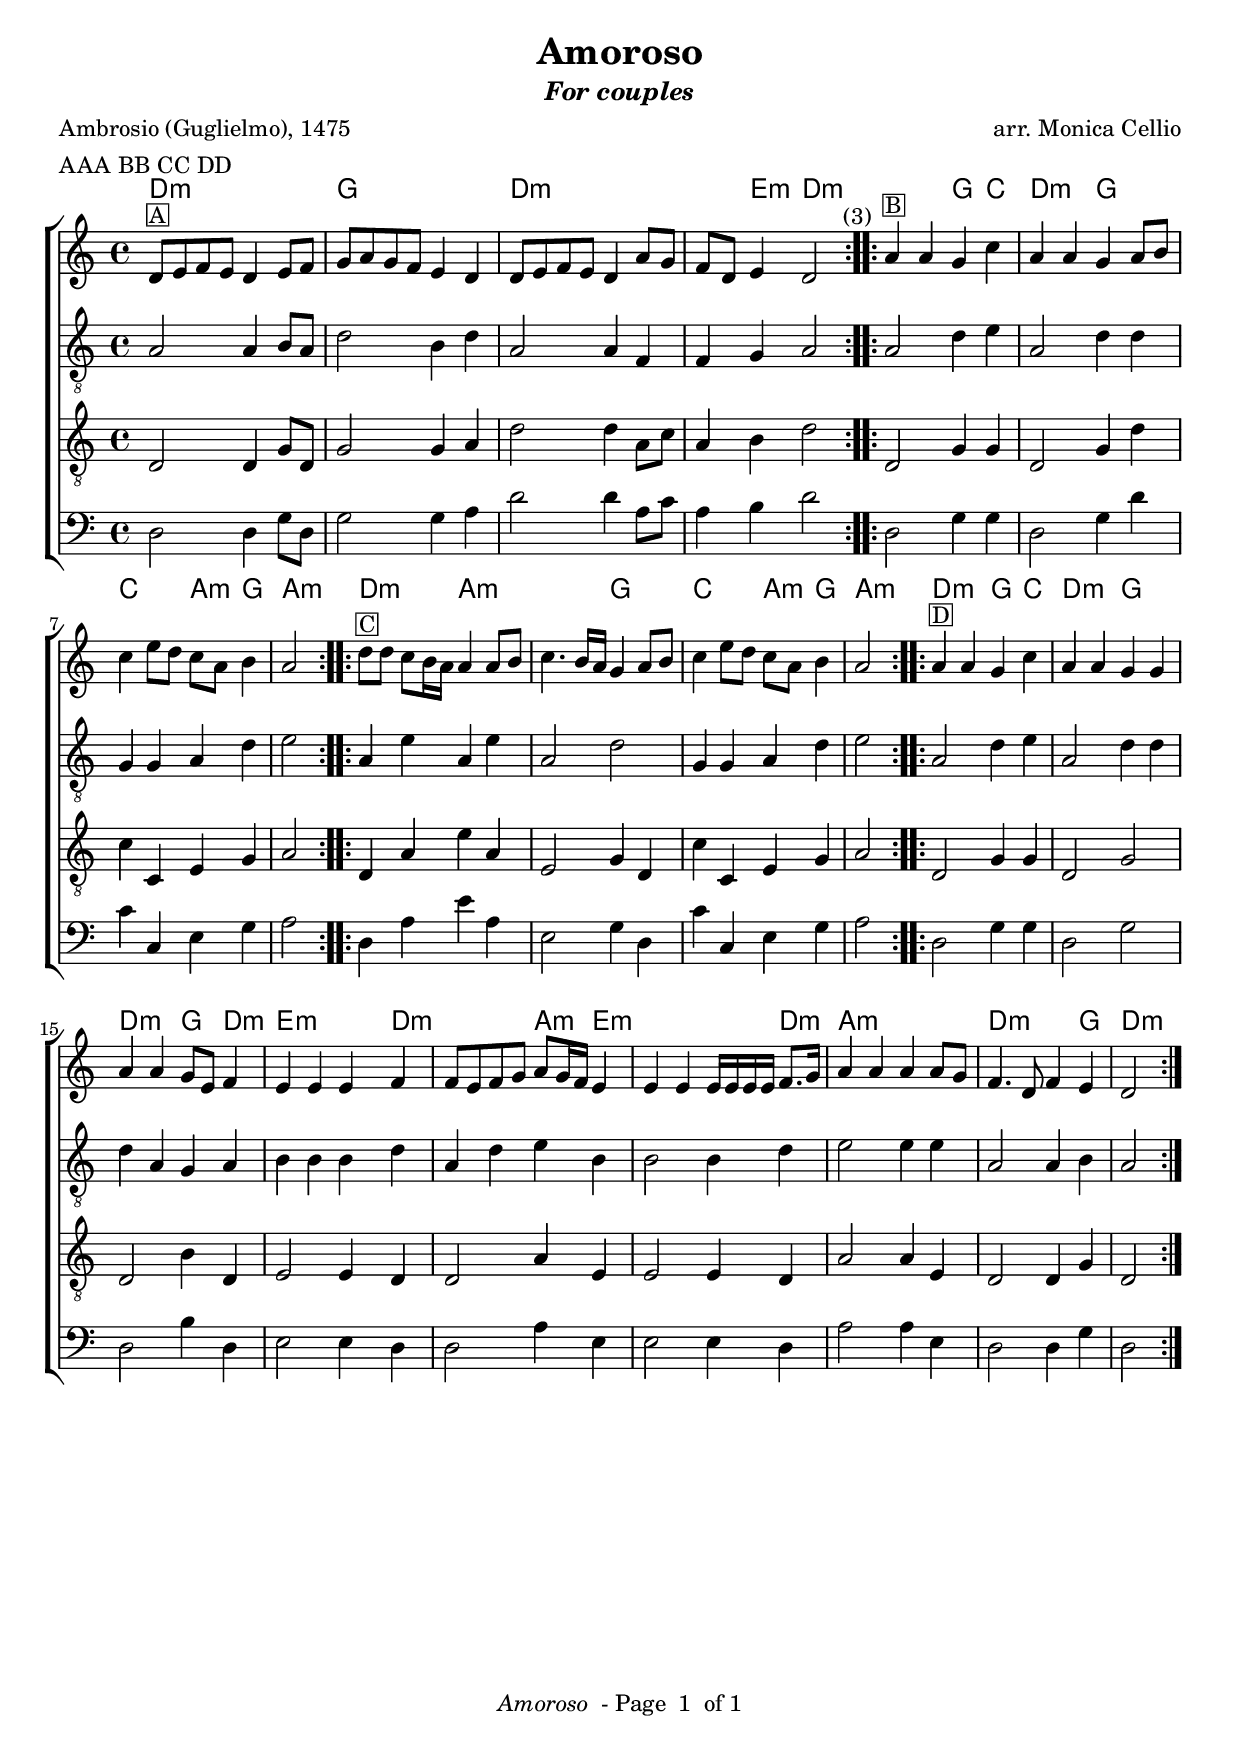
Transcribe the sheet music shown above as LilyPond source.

\paper {
  oddFooterMarkup = \markup {
    \fill-line { \line {
      \italic \fromproperty #'header:title
      " - Page "
      \fromproperty #'page:page-number-string
      " of 1"
    } }
  }
  evenFooterMarkup = \oddFooterMarkup
}
%#(set-global-staff-size 17)

\include "english.ly"
\header{
  title = "Amoroso"
  poet = \markup { Ambrosio (Guglielmo), 1475}
  subtitle = \markup \italic "For couples"
  composer = "arr. Monica Cellio"
  meter = "AAA BB CC DD"
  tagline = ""
}

global= {
  \key d \dorian
  \time 4/4
}

chordLine = \chordmode {
 \set chordChanges = ##t 
  d1:m | g1 d1:m | d4:m e4:m | d2:m 

  d2:m g4 c4 | d2:m g2 | c2 a4:m g4 | a2:m 

  d2:m a2:m | a2:m g2 | c2 a4:m g4 | a2:m 

  d2:m g4 c4 | d2:m g2 | d2:m g4 d4:m | e2:m e4:m d4:m | d2:m a4:m e4:m | e2:m e4:m  d4:m | a1:m  | d2.:m g4 | d2:m
}

cantusMusic = \relative c' {
  \repeat volta 3 { d8^\markup{\box A} e f e d4 e8 f | g8 a g f e4 d | d8 e f e d4 a'8 g | f8 d e4 d2^\markup{\translate #(cons 4 0) "(3)" } }
  \repeat volta 2 { a'4^\markup{\box B} a g c a a g a8 b | c4 e8 d c a b4 | \partial 2 a2 }
  \repeat volta 2 { d8^\markup{\box C} d c b16 a a4 a8 b | c4. b16 a g4 a8 b | c4 e8 d c a b4 | \partial 2 a2 }
  \repeat volta 2 { a4^\markup{\box D}  a g c | a a g g | a a g8 e f4 | e e e f | f8 e f g a g16 f e4 | e4 e e16 e e e f8. g16 | a4 a a a8 g f4. d8 f4 e d2 }
}

altusMusic = \relative c' {
  \repeat volta 3 { a2 a4 b8 a | d2 b4 d | a2 a4 f | f g a2 }
  \repeat volta 2 { a2 d4 e | a,2 d4 d | g,  g a d e2 }
  \repeat volta 2 { a,4 e' a, e' | a,2 d2 | g,4 g a d | e2 }
  \repeat volta 2 { a,2 d4 e | a,2 d4 d | d a g a | b b b d | a d e b | b2 b4 d | e2 e4 e | a,2 a4 b a2 }
}

bassusMusic = \relative c {
  \repeat volta 3 { d2 d4 g8 d | g2 g4 a | d2 d4 a8 c | a4 b d2 }
  \repeat volta 2 { d,2 g4 g | d2 g4 d' | c c, e g a2 }
  \repeat volta 2 { d,4 a' e' a, | e2 g4 d | c' c, e g a2 }
  \repeat volta 2 { d,2 g4 g d2 g2 | d2 b'4 d, | e2 e4 d | d2 a'4 e | e2 e4 d | a'2 a4 e | d2 d4 g d2 }
}

\score {
  \context ChoirStaff <<
    \context ChordNames = chordcontext << \global \chordLine >>
    \context Staff = cantusStaff <<
      \context Voice = cantus {
	<< \global \cantusMusic >> 
      }
    >>

    \context Staff = altusStaff <<

      \context Voice = altus { 
	<< \global \clef "G_8" \altusMusic >> 
      }
    >>

    \context Staff = tenorStaff <<

      \context Voice = tenor { 
	<< \global \clef "G_8" \bassusMusic >> 
      }
    >>

    \context Staff = bassusStaff << 
      \context Voice = bassus { 
	<< \global \clef bass \bassusMusic >>
      }
    >>

  >>

  \midi {
    \context {
      \Score
      tempoWholesPerMinute = #(ly:make-moment 115 4)
    }
  }


  \layout { 
    indent = 0\mm
  }
}


\version "2.10.10"  % necessary for upgrading to future LilyPond versions.
